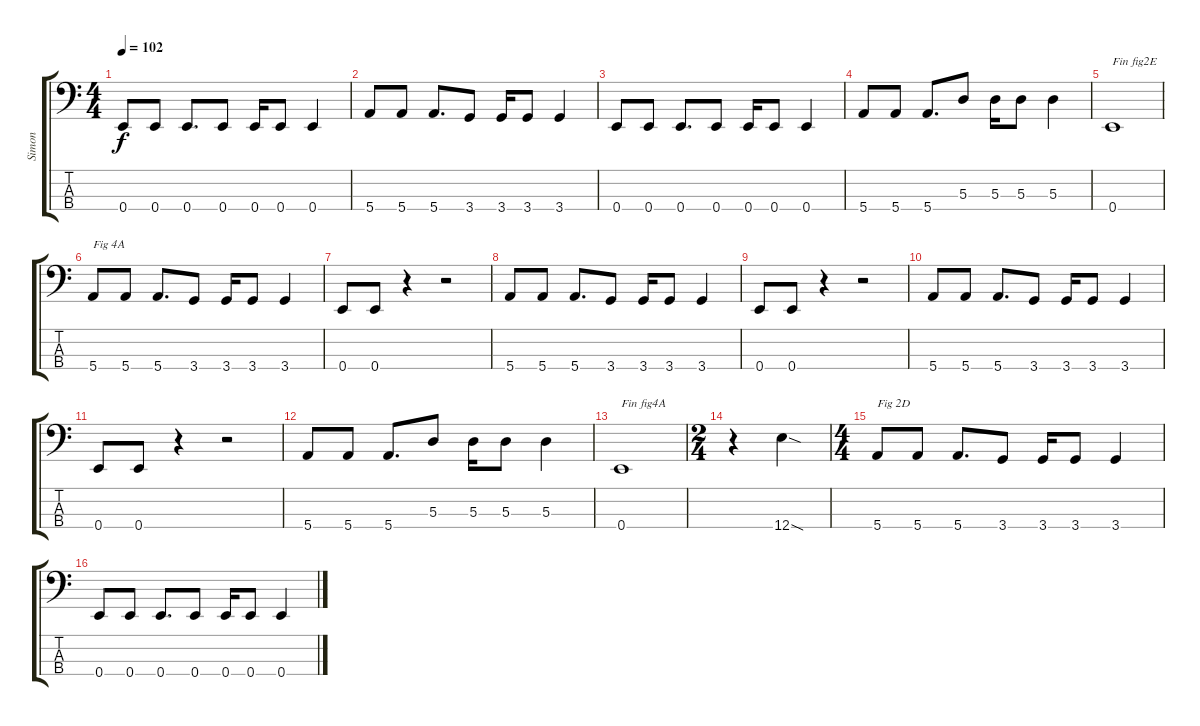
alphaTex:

\track ("Simon" "Simon") {instrument electricbasspick}
\staff {score tabs}
\tuning (G2 D2 A1 E1) {hide}
\ts (4 4)
\tempo 102
\clef f4
\ks c
0.4.8{dy f} 0.4.8 0.4.8{d} 0.4.8 0.4.16 0.4.8 0.4.4 |
5.4.8 5.4.8 5.4.8{d} 3.4.8 3.4.16 3.4.8 3.4.4 |
0.4.8 0.4.8 0.4.8{d} 0.4.8 0.4.16 0.4.8 0.4.4 |
5.4.8 5.4.8 5.4.8{d} 5.3.8 5.3.16 5.3.8 5.3.4 |
0.4.1{txt "Fin fig2E"} |
5.4.8{txt "Fig 4A"} 5.4.8 5.4.8{d} 3.4.8 3.4.16 3.4.8 3.4.4 |
0.4.8 0.4.8 r.4 r.2 |
5.4.8 5.4.8 5.4.8{d} 3.4.8 3.4.16 3.4.8 3.4.4 |
0.4.8 0.4.8 r.4 r.2 |
5.4.8 5.4.8 5.4.8{d} 3.4.8 3.4.16 3.4.8 3.4.4 |
0.4.8 0.4.8 r.4 r.2 |
5.4.8 5.4.8 5.4.8{d} 5.3.8 5.3.16 5.3.8 5.3.4 |
0.4.1{txt "Fin fig4A"} |
\ts (2 4)
r.4 12.4{sod}.4 |
\ts (4 4)
5.4.8{txt "Fig 2D"} 5.4.8 5.4.8{d} 3.4.8 3.4.16 3.4.8 3.4.4 |
0.4.8 0.4.8 0.4.8{d} 0.4.8 0.4.16 0.4.8 0.4.4
